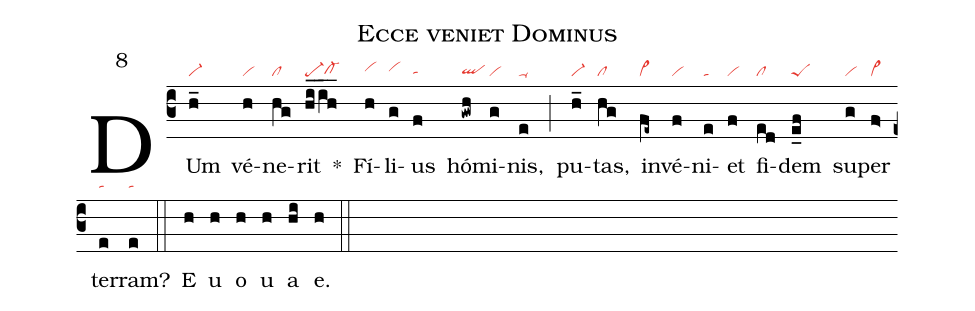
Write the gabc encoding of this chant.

name: Ecce veniet Dominus;
mode: 8;
nabc-lines: 1;
%%
(c3)
DUm(h_|vi-) vé(h|vi)ne(hg|cl)rit(hi_/i_h_|pe-cl-hg) *()
Fí(h|vihh)li(g|vihh)us(f|tahg) hó(gwh|qlhg)mi(g|vi)nis,(e|ta-) (;)
pu(h_|vi-)tas,(hg|cl) in(fe~|vi>)vé(f|vi)ni(e|ta)et(f|vi) fi(ed|cl)dem(e_f|peS) su(g|vi)per(f>|vi>) ter(e|tahg)ram?(e|tahg) (::)
E(h) u(h) o(h) u(h) a(hi) e.(h) (::)
